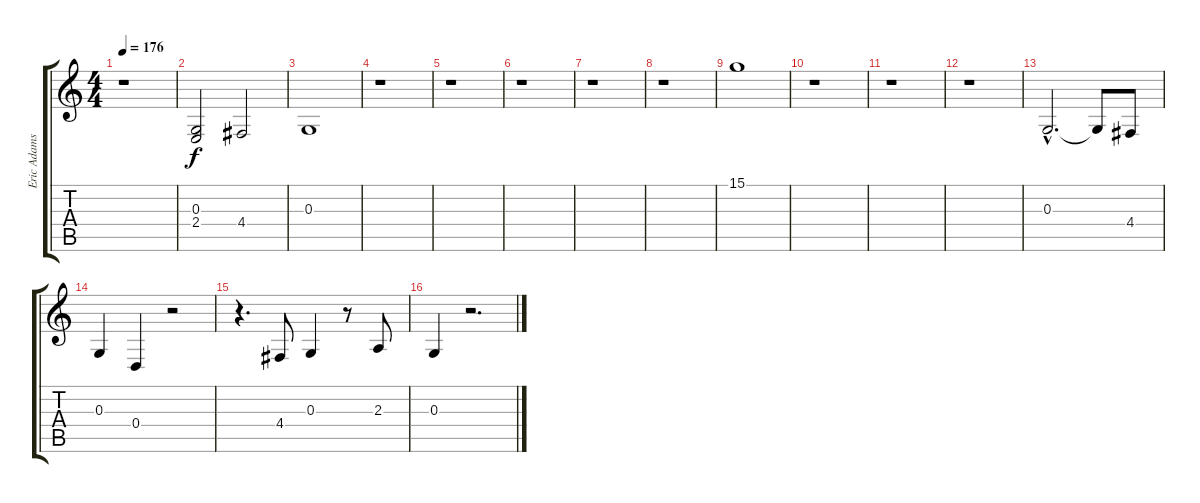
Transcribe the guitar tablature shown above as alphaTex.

\track ("Eric Adams" "Eric Adams") {instrument lead6voice}
\staff {score tabs}
\tuning (E4 B3 G3 D3 A2 E2) {hide}
\ts (4 4)
\tempo 176
\clef g2
\ks c
r.1{dy f} |
(0.3 2.4).2 4.4.2 |
0.3.1 |
r.1 |
r.1 |
r.1 |
r.1 |
r.1 |
15.1.1 |
r.1 |
r.1 |
r.1 |
0.3{hac}.2{d} 0.3{t}.8 4.4.8 |
0.3.4 0.4.4 r.2 |
r.4{d} 4.4.8 0.3.4 r.8 2.3.8 |
0.3.4 r.2{d}
